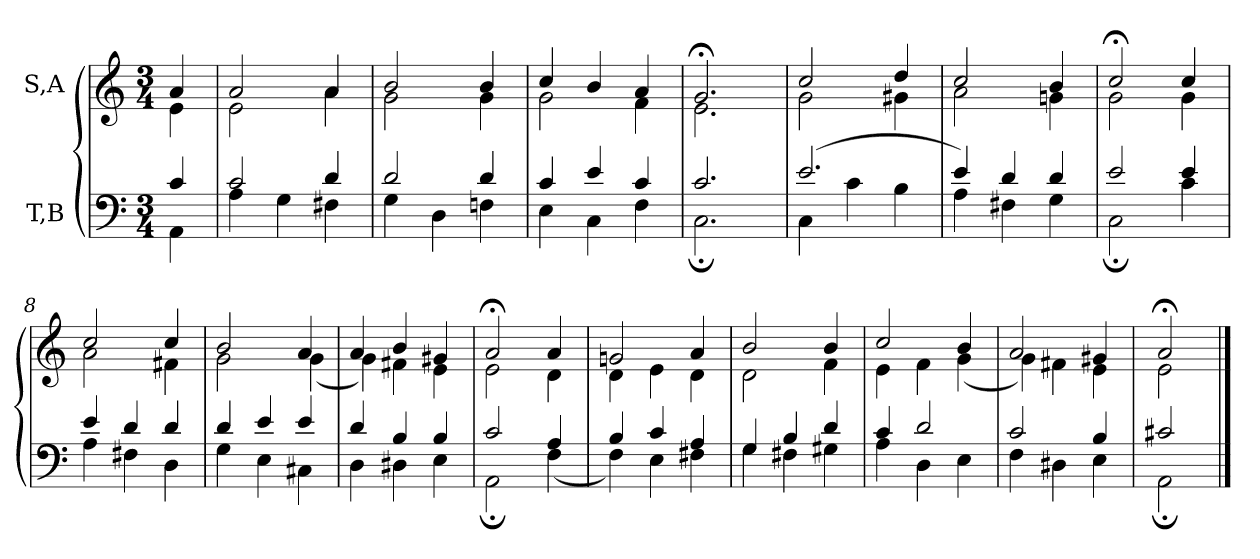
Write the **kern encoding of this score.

**kern	**kern
*part2	*part1
*staff2	*staff1
*I"T,B	*I"S,A
*clefF4	*clefG2
*k[]	*k[]
*M3/4	*M3/4
=	=
*^	*^
4c	4AA	4a	4e
=1	=1	=1	=1
2c	4A	2a	2e
.	4G	.	.
4d	4F#X	4a	4a
=2	=2	=2	=2
2d	4G	2b	2g
.	4D	.	.
4d	4Fn	4b	4g
=3	=3	=3	=3
4c	4E	4cc	2g
4e	4C	4b	.
4c	4F	4a	4f
=4	=4	=4	=4
2.c	2.C;	2.g;<	2.e
=5	=5	=5	=5
(>2.e	4C	2cc	2g
.	4c	.	.
.	4B	4dd	4g#X
=6	=6	=6	=6
4e)	4A	2cc	2a
4d	4F#X	.	.
4d	4G	4b	4gn
=7	=7	=7	=7
2e	2C;	2cc;<	2g
4e	4c	4cc	4g
=8	=8	=8	=8
4e	4A	2cc	2a
4d	4F#X	.	.
4d	4D	4cc	4f#X
=9	=9	=9	=9
4d	4G	2b	2g
4e	4E	.	.
4e	4C#X	4a	(<4g
=10	=10	=10	=10
4d	4D	4a	4g)
4B	4D#X	4b	4f#X
4B	4E	4g#X	4e
=11	=11	=11	=11
2c	2AA;	2a;<	2e
4A	(<4F	4a	4d
=12	=12	=12	=12
4B	4F)	2gn	4d
4c	4E	.	4e
4A	4F#X	4a	4d
=13	=13	=13	=13
4G	4G	2b	2d
4B	4F#X	.	.
4d	4G#X	4b	4f
=14	=14	=14	=14
4c	4A	2cc	4e
2d	4D	.	4f
.	4E	4b	(<4g
=15	=15	=15	=15
2c	4F	2a	4g)
.	4D#X	.	4f#X
4B	4E	4g#X	4e
=16	=16	=16	=16
2c#X	2AA;	2a;<	2e
*v	*v	*	*
*	*v	*v
==	==
*-	*-
